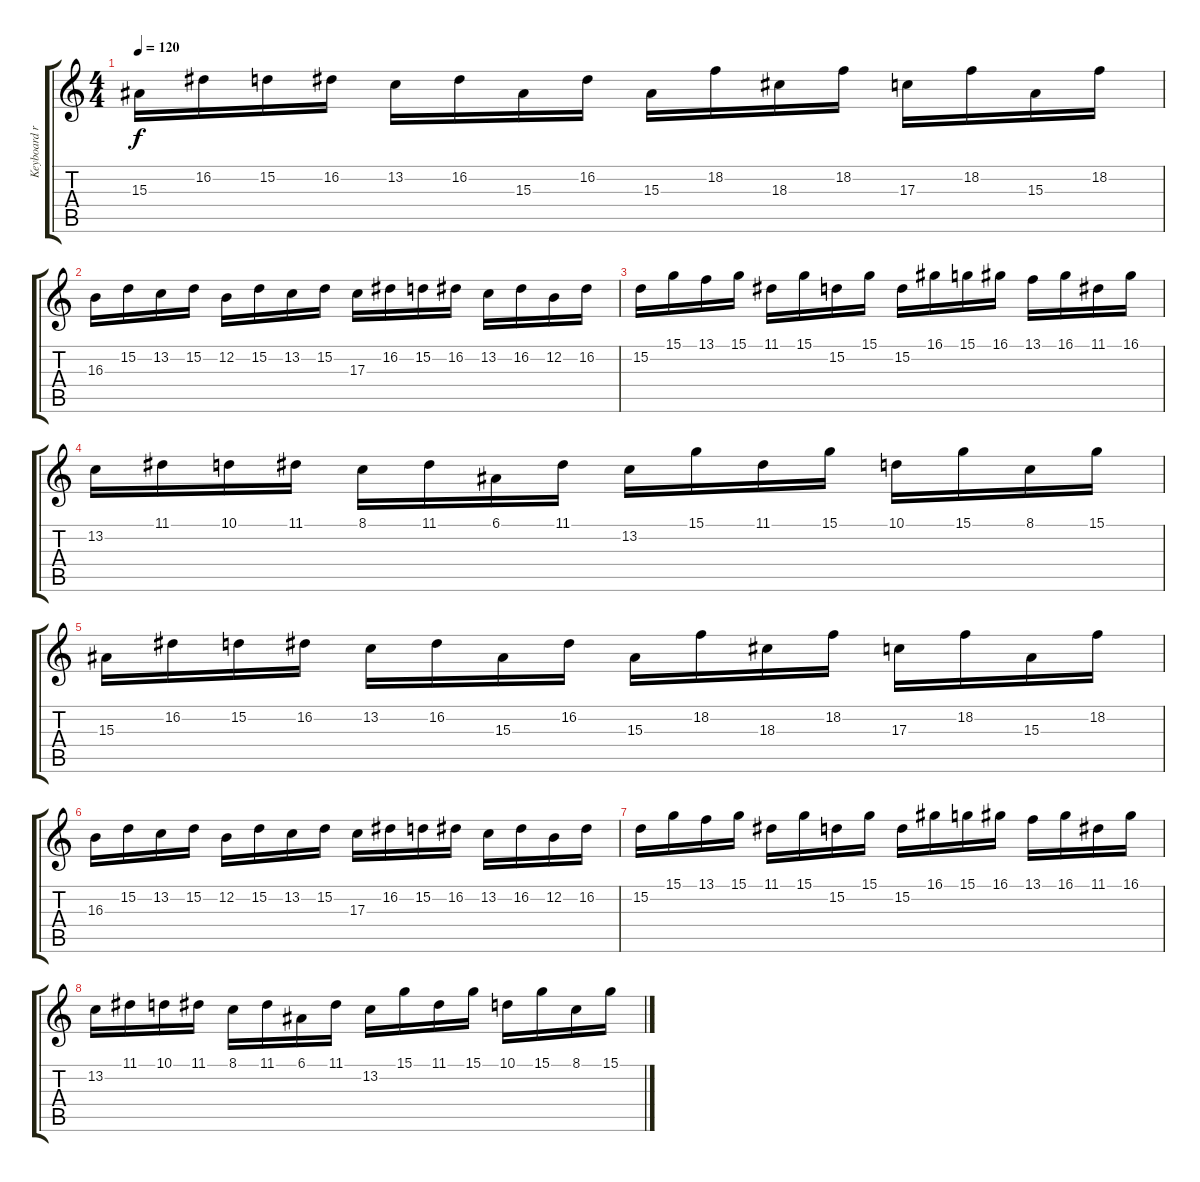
\track ("Keyboard right hand" "Keyboard r") {instrument harpsichord}
\staff {score tabs}
\tuning (E4 B3 G3 D3 A2 E2) {hide}
\ts (4 4)
\tempo 120
\clef g2
\ks c
15.3.16{dy f} 16.2.16 15.2.16 16.2.16 13.2.16 16.2.16 15.3.16 16.2.16 15.3.16 18.2.16 18.3.16 18.2.16 17.3.16 18.2.16 15.3.16 18.2.16 |
16.3.16 15.2.16 13.2.16 15.2.16 12.2.16 15.2.16 13.2.16 15.2.16 17.3.16 16.2.16 15.2.16 16.2.16 13.2.16 16.2.16 12.2.16 16.2.16 |
15.2.16{volume 16} 15.1.16 13.1.16 15.1.16 11.1.16 15.1.16 15.2.16 15.1.16 15.2.16 16.1.16 15.1.16 16.1.16 13.1.16 16.1.16 11.1.16 16.1.16 |
13.2.16 11.1.16 10.1.16 11.1.16 8.1.16 11.1.16 6.1.16 11.1.16 13.2.16 15.1.16 11.1.16 15.1.16 10.1.16 15.1.16 8.1.16 15.1.16 |
15.3.16 16.2.16 15.2.16 16.2.16 13.2.16 16.2.16 15.3.16 16.2.16 15.3.16 18.2.16 18.3.16 18.2.16 17.3.16 18.2.16 15.3.16 18.2.16 |
16.3.16 15.2.16 13.2.16 15.2.16 12.2.16 15.2.16 13.2.16 15.2.16 17.3.16 16.2.16 15.2.16 16.2.16 13.2.16 16.2.16 12.2.16 16.2.16 |
15.2.16{volume 16} 15.1.16 13.1.16 15.1.16 11.1.16 15.1.16 15.2.16 15.1.16 15.2.16 16.1.16 15.1.16 16.1.16 13.1.16 16.1.16 11.1.16 16.1.16 |
13.2.16 11.1.16 10.1.16 11.1.16 8.1.16 11.1.16 6.1.16 11.1.16 13.2.16 15.1.16 11.1.16 15.1.16 10.1.16 15.1.16 8.1.16 15.1.16
